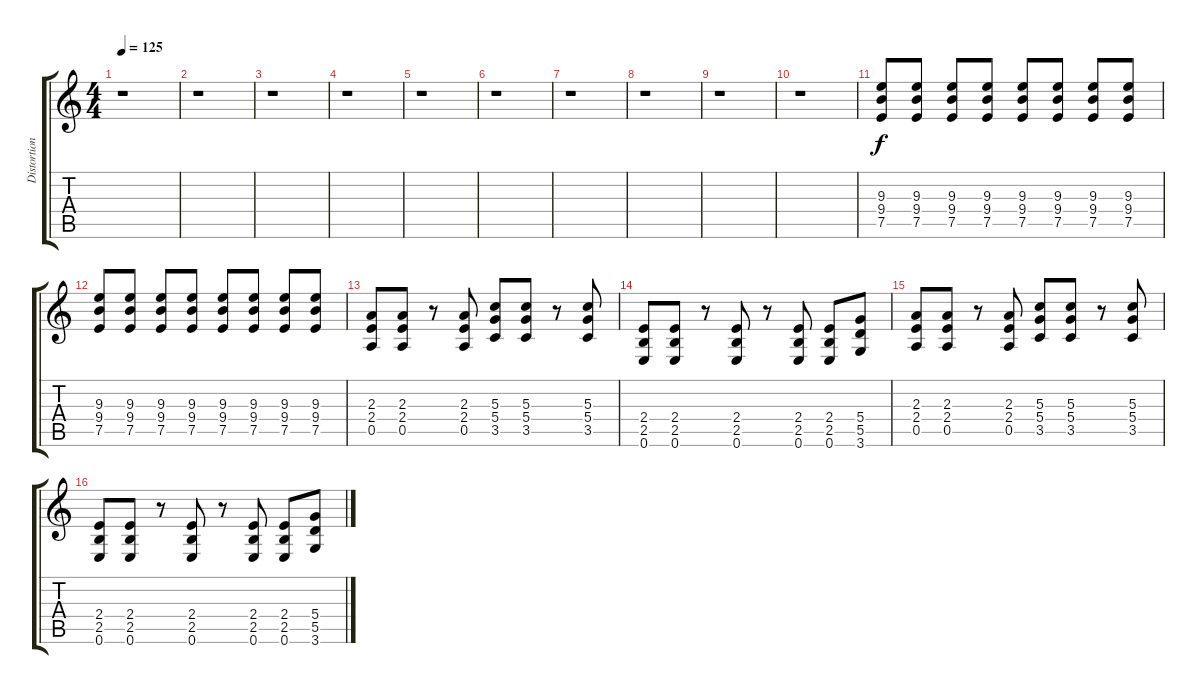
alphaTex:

\track ("Distortion Guitar" "Distortion") {instrument distortionguitar}
\staff {score tabs}
\tuning (E4 B3 G3 D3 A2 E2) {hide}
\ts (4 4)
\tempo 125
\clef g2
\ks c
r.1{dy f} |
r.1 |
r.1 |
r.1 |
r.1 |
r.1 |
r.1 |
r.1 |
r.1 |
r.1 |
(9.3 9.4 7.5).8 (9.3 9.4 7.5).8 (9.3 9.4 7.5).8 (9.3 9.4 7.5).8 (9.3 9.4 7.5).8 (9.3 9.4 7.5).8 (9.3 9.4 7.5).8 (9.3 9.4 7.5).8 |
(9.3 9.4 7.5).8 (9.3 9.4 7.5).8 (9.3 9.4 7.5).8 (9.3 9.4 7.5).8 (9.3 9.4 7.5).8 (9.3 9.4 7.5).8 (9.3 9.4 7.5).8 (9.3 9.4 7.5).8 |
(2.3 2.4 0.5).8 (2.3 2.4 0.5).8 r.8 (2.3 2.4 0.5).8 (5.3 5.4 3.5).8 (5.3 5.4 3.5).8 r.8 (5.3 5.4 3.5).8 |
(2.4 2.5 0.6).8 (2.4 2.5 0.6).8 r.8 (2.4 2.5 0.6).8 r.8 (2.4 2.5 0.6).8 (2.4 2.5 0.6).8 (5.4 5.5 3.6).8 |
(2.3 2.4 0.5).8 (2.3 2.4 0.5).8 r.8 (2.3 2.4 0.5).8 (5.3 5.4 3.5).8 (5.3 5.4 3.5).8 r.8 (5.3 5.4 3.5).8 |
(2.4 2.5 0.6).8 (2.4 2.5 0.6).8 r.8 (2.4 2.5 0.6).8 r.8 (2.4 2.5 0.6).8 (2.4 2.5 0.6).8 (5.4 5.5 3.6).8
